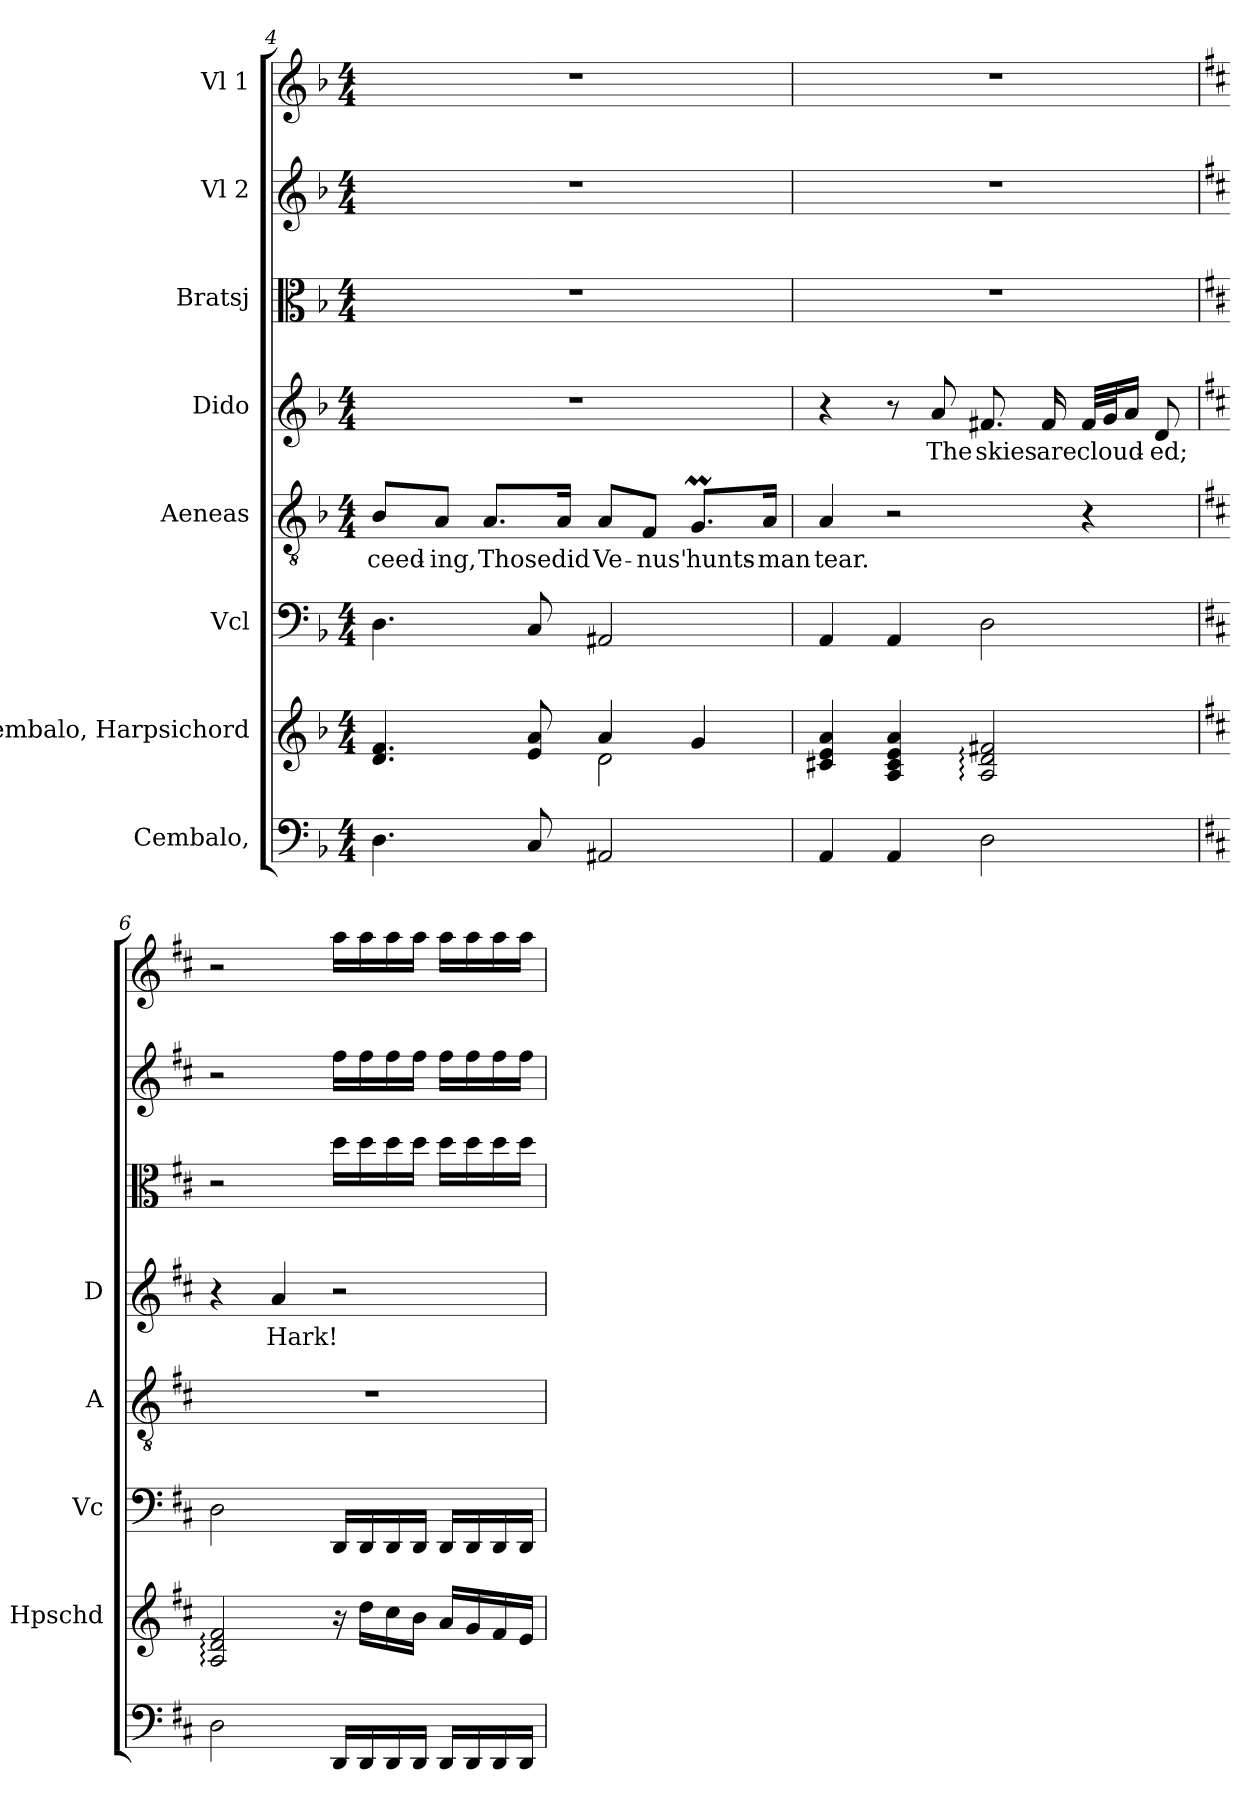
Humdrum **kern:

**kern	**kern	**kern	**kern	**text	**kern	**text	**kern	**kern	**kern
*part8	*part7	*part6	*part5	*part5	*part4	*part4	*part3	*part2	*part1
*staff8	*staff7	*staff6	*staff5	*staff5	*staff4	*staff4	*staff3	*staff2	*staff1
*I"Cembalo,	*I"Cembalo, Harpsichord	*I"Vcl	*I"Aeneas	*	*I"Dido	*	*I"Bratsj	*I"Vl 2	*I"Vl 1
*	*I'Hpschd	*I'Vc	*I'A	*	*I'D	*	*	*	*
*clefF4	*clefG2	*clefF4	*clefGv2	*	*clefG2	*	*clefC3	*clefG2	*clefG2
*k[b-]	*k[b-]	*k[b-]	*k[b-]	*	*k[b-]	*	*k[b-]	*k[b-]	*k[b-]
*M4/4	*M4/4	*M4/4	*M4/4	*	*M4/4	*	*M4/4	*M4/4	*M4/4
=4	=4	=4	=4	=4	=4	=4	=4	=4	=4
*	*^	*	*	*	*	*	*	*	*
!	!	!	!	!	!LO:LY:b	!	!	!	!	!
4.D\	4.d/ 4.f/	2ryy	4.D\	8B-/L	-ceed-	1r	.	1r	1r	1r
!	!	!	!	!	!LO:LY:b	!	!	!	!	!
.	.	.	.	8A/J	-ing,	.	.	.	.	.
!	!	!	!	!	!LO:LY:b	!	!	!	!	!
.	.	.	.	8.A/L	Those	.	.	.	.	.
8C/	8e/ 8a/	.	8C/	.	.	.	.	.	.	.
!	!	!	!	!	!LO:LY:b	!	!	!	!	!
.	.	.	.	16A/Jk	did	.	.	.	.	.
!	!	!	!	!	!LO:LY:b	!	!	!	!	!
2AA#X/	4a/	2d\	2AA#X/	8A/L	Ve-	.	.	.	.	.
!	!	!	!	!	!LO:LY:b	!	!	!	!	!
.	.	.	.	8F/J	-nus'	.	.	.	.	.
!	!	!	!	!	!LO:LY:b	!	!	!	!	!
.	4g/	.	.	8.GM/L	hunts-	.	.	.	.	.
!	!	!	!	!	!LO:LY:b	!	!	!	!	!
.	.	.	.	16A/Jk	-man	.	.	.	.	.
*	*v	*v	*	*	*	*	*	*	*	*
!!LO:PB:g=z
=5	=5	=5	=5	=5	=5	=5	=5	=5	=5
!	!	!	!	!LO:LY:b	!	!	!	!	!
4AA/	4c#X/ 4e/ 4a/	4AA/	4A/	tear.	4r	.	1r	1r	1r
4AA/	4A/ 4c#/ 4e/ 4a/	4AA/	2r	.	8r	.	.	.	.
!	!	!	!	!	!	!LO:LY:b	!	!	!
.	.	.	.	.	8a/	The	.	.	.
!	!	!	!	!	!	!LO:LY:b	!	!	!
2D\	2A/: 2d/: 2f#X/:	2D\	.	.	8.f#X/	skies	.	.	.
!	!	!	!	!	!	!LO:LY:b	!	!	!
.	.	.	.	.	16f#/	are	.	.	.
!	!	!	!	!	!	!LO:LY:b	!	!	!
.	.	.	4r	.	32f#/LLL	cloud-	.	.	.
.	.	.	.	.	32g/J	.	.	.	.
.	.	.	.	.	16a/JJ	.	.	.	.
!	!	!	!	!	!	!LO:LY:b	!	!	!
.	.	.	.	.	8d/	-ed;	.	.	.
=6	=6	=6	=6	=6	=6	=6	=6	=6	=6
*k[f#c#]	*k[f#c#]	*k[f#c#]	*k[f#c#]	*	*k[f#c#]	*	*k[f#c#]	*k[f#c#]	*k[f#c#]
2D\	2A/: 2d/: 2f#/:	2D\	1r	.	4r	.	2r	2r	2r
!	!	!	!	!	!	!LO:LY:b	!	!	!
.	.	.	.	.	4a/	Hark!	.	.	.
16DD/LL	16r	16DD/LL	.	.	2r	.	16dd\LL	16ff#\LL	16aa\LL
16DD/	16dd\LL	16DD/	.	.	.	.	16dd\	16ff#\	16aa\
16DD/	16cc#\	16DD/	.	.	.	.	16dd\	16ff#\	16aa\
16DD/JJ	16b\JJ	16DD/JJ	.	.	.	.	16dd\JJ	16ff#\JJ	16aa\JJ
16DD/LL	16a/LL	16DD/LL	.	.	.	.	16dd\LL	16ff#\LL	16aa\LL
16DD/	16g/	16DD/	.	.	.	.	16dd\	16ff#\	16aa\
16DD/	16f#/	16DD/	.	.	.	.	16dd\	16ff#\	16aa\
16DD/JJ	16e/JJ	16DD/JJ	.	.	.	.	16dd\JJ	16ff#\JJ	16aa\JJ
=	=	=	=	=	=	=	=	=	=
*-	*-	*-	*-	*-	*-	*-	*-	*-	*-
